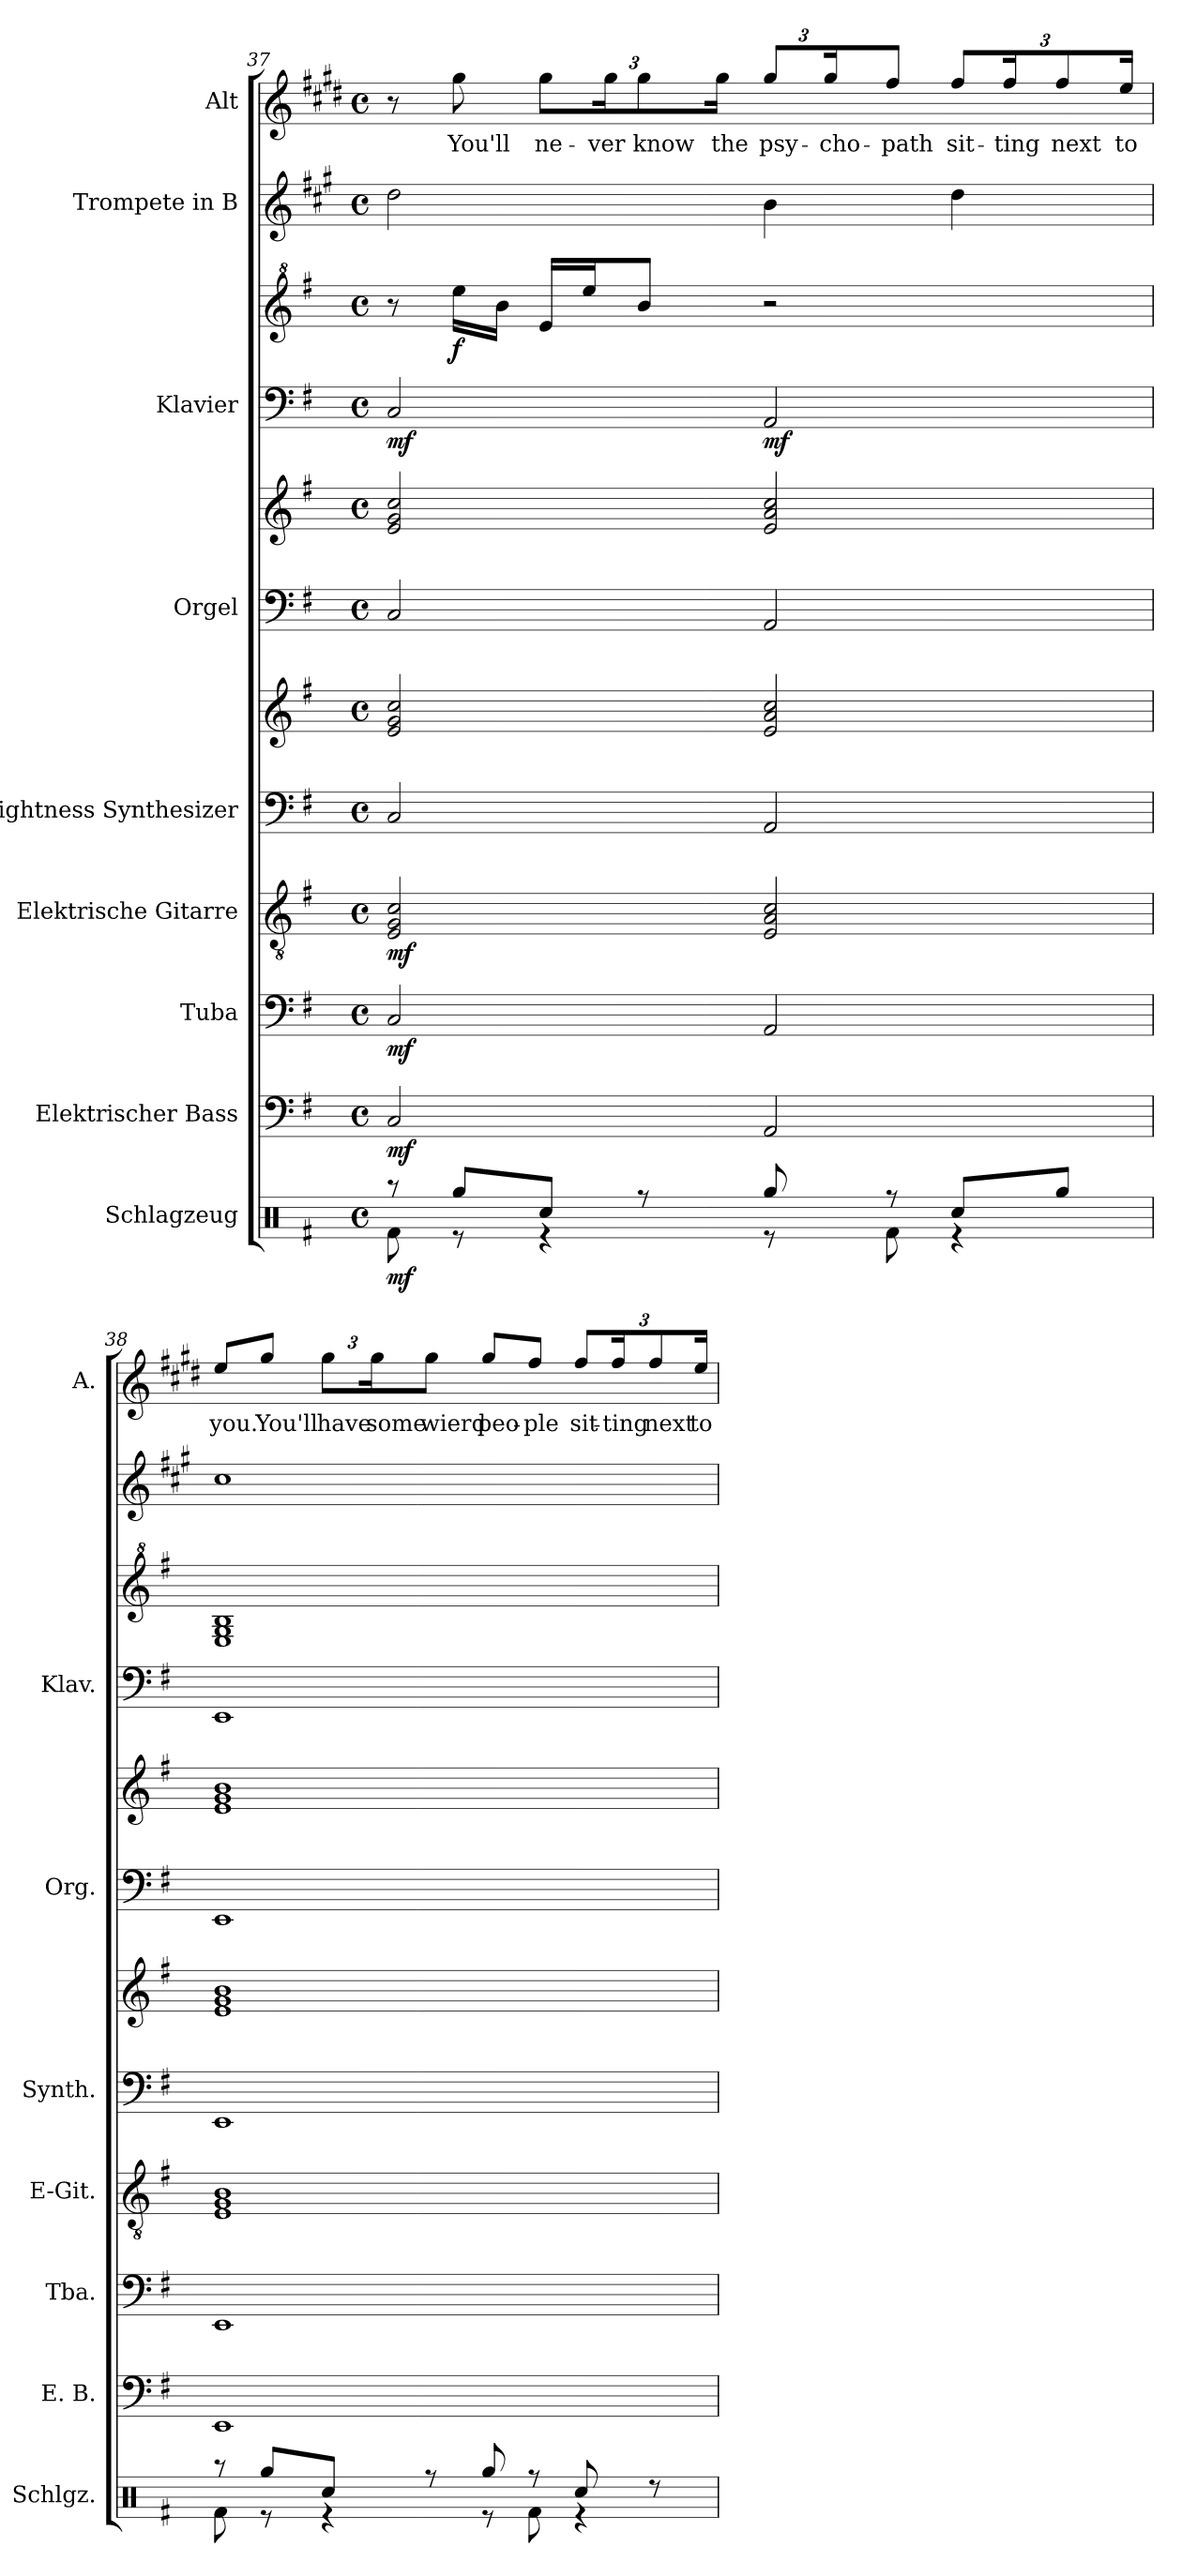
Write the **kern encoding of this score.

**kern	**dynam	**kern	**dynam	**kern	**dynam	**kern	**dynam	**kern	**kern	**dynam	**kern	**kern	**dynam	**kern	**kern	**dynam	**kern	**kern	**text
*part9	*part9	*part8	*part8	*part7	*part7	*part6	*part6	*part5	*part5	*part5	*part4	*part4	*part4	*part3	*part3	*part3	*part2	*part1	*part1
*staff12	*staff12	*staff11	*staff11	*staff10	*staff10	*staff9	*staff9	*staff8	*staff7	*staff7/8	*staff6	*staff5	*staff5/6	*staff4	*staff3	*staff3/4	*staff2	*staff1	*staff1
*I"Schlagzeug	*	*I"Elektrischer Bass	*	*I"Tuba	*	*I"Elektrische Gitarre	*	*I"Brightness Synthesizer	*	*	*I"Orgel	*	*	*I"Klavier	*	*	*I"Trompete in B	*I"Alt	*
*I'Schlgz.	*	*I'E. B.	*	*I'Tba.	*	*I'E-Git.	*	*I'Synth.	*	*	*I'Org.	*	*	*I'Klav.	*	*	*	*I'A.	*
!!LO:PB:g=z
*clefX	*	*clefF4	*	*clefF4	*	*clefGv2	*	*clefF4	*clefG2	*	*clefF4	*clefG2	*	*clefF4	*clefG^2	*	*clefG2	*clefG2	*
*	*	*ITrd7c12	*	*	*	*	*	*	*	*	*	*	*	*	*	*	*ITrd1c2	*ITrd5c9	*
*k[f#]	*	*k[f#]	*	*k[f#]	*	*k[f#]	*	*k[f#]	*k[f#]	*	*k[f#]	*k[f#]	*	*k[f#]	*k[f#]	*	*k[f#]	*k[f#]	*
*M4/4	*	*M4/4	*	*M4/4	*	*M4/4	*	*M4/4	*M4/4	*	*M4/4	*M4/4	*	*M4/4	*M4/4	*	*M4/4	*M4/4	*
*met(c)	*	*met(c)	*	*met(c)	*	*met(c)	*	*met(c)	*met(c)	*	*met(c)	*met(c)	*	*met(c)	*met(c)	*	*met(c)	*met(c)	*
=37	=37	=37	=37	=37	=37	=37	=37	=37	=37	=37	=37	=37	=37	=37	=37	=37	=37	=37	=37
*^	*	*	*	*	*	*	*	*	*	*	*	*	*	*	*	*	*	*	*
!	!	!LO:DY:b	!	!LO:DY:b	!	!LO:DY:b	!	!LO:DY:b	!	!	!LO:DY:b=2	!	!	!	!	!	!	!	!	!
!	!	!	!	!	!	!	!	!	!	!	!LO:DY:n=1:b	!	!	!LO:DY:b=2	!	!	!	!	!	!
!	!	!	!	!	!	!	!	!	!	!	!	!	!	!LO:DY:n=1:b	!	!	!LO:DY:b=2	!	!	!
8r	8Rf\	mf	2CC/	mf	2C/	mf	2E/ 2G/ 2c/	mf	2C/	2e/ 2g/ 2cc/	mf mf	2C/	2e/ 2g/ 2cc/	mf mf	2C/	8r	mf	2cc\	8r	.
!	!	!	!	!	!	!	!	!	!	!	!	!	!	!	!	!	!LO:DY:b	!	!	!LO:LY:b
8Rgg/L	8r	.	.	.	.	.	.	.	.	.	.	.	.	.	.	16eee\LL	f	.	8b\	You'll
.	.	.	.	.	.	.	.	.	.	.	.	.	.	.	.	16bb\JJ	.	.	.	.
*	*	*	*	*	*	*	*	*	*	*	*	*	*	*	*	*	*	*	*Xbrackettup	*
!	!	!	!	!	!	!	!	!	!	!	!	!	!	!	!	!	!	!	!	!LO:LY:b
8Rcc/J	4r	.	.	.	.	.	.	.	.	.	.	.	.	.	.	16ee/LL	.	.	12b\L	ne-
.	.	.	.	.	.	.	.	.	.	.	.	.	.	.	.	16eee/J	.	.	.	.
!	!	!	!	!	!	!	!	!	!	!	!	!	!	!	!	!	!	!	!	!LO:LY:b
.	.	.	.	.	.	.	.	.	.	.	.	.	.	.	.	.	.	.	24b\K	-ver
!	!	!	!	!	!	!	!	!	!	!	!	!	!	!	!	!	!	!	!	!LO:LY:b
8r	.	.	.	.	.	.	.	.	.	.	.	.	.	.	.	8bb/J	.	.	12b\	know
!	!	!	!	!	!	!	!	!	!	!	!	!	!	!	!	!	!	!	!	!LO:LY:b
.	.	.	.	.	.	.	.	.	.	.	.	.	.	.	.	.	.	.	24b\Jk	the
!	!	!	!	!	!	!	!	!	!	!	!	!	!	!	!	!	!LO:DY:b=2	!	!	!LO:LY:b
8Rgg/	8r	.	2AAA/	.	2AA/	.	2E/ 2A/ 2c/	.	2AA/	2e/ 2a/ 2cc/	.	2AA/	2e/ 2a/ 2cc/	.	2AA/	2r	mf	4a\	12b/L	psy-
!	!	!	!	!	!	!	!	!	!	!	!	!	!	!	!	!	!	!	!	!LO:LY:b
.	.	.	.	.	.	.	.	.	.	.	.	.	.	.	.	.	.	.	24b/K	-cho-
!	!	!	!	!	!	!	!	!	!	!	!	!	!	!	!	!	!	!	!	!LO:LY:b
8r	8Rf\	.	.	.	.	.	.	.	.	.	.	.	.	.	.	.	.	.	8a/J	-path
!	!	!	!	!	!	!	!	!	!	!	!	!	!	!	!	!	!	!	!	!LO:LY:b
8Rcc/L	4r	.	.	.	.	.	.	.	.	.	.	.	.	.	.	.	.	4cc\	12a/L	sit-
!	!	!	!	!	!	!	!	!	!	!	!	!	!	!	!	!	!	!	!	!LO:LY:b
.	.	.	.	.	.	.	.	.	.	.	.	.	.	.	.	.	.	.	24a/K	-ting
!	!	!	!	!	!	!	!	!	!	!	!	!	!	!	!	!	!	!	!	!LO:LY:b
8Rgg/J	.	.	.	.	.	.	.	.	.	.	.	.	.	.	.	.	.	.	12a/	next
!	!	!	!	!	!	!	!	!	!	!	!	!	!	!	!	!	!	!	!	!LO:LY:b
.	.	.	.	.	.	.	.	.	.	.	.	.	.	.	.	.	.	.	24g/Jk	to
!!LO:PB:g=z
=38	=38	=38	=38	=38	=38	=38	=38	=38	=38	=38	=38	=38	=38	=38	=38	=38	=38	=38	=38	=38
!	!	!	!	!	!	!	!	!	!	!	!	!	!	!	!	!	!	!	!	!LO:LY:b
8r	8Rf\	.	1EEE	.	1EE	.	1E 1G 1B	.	1EE	1e 1g 1b	.	1EE	1e 1g 1b	.	1EE	1e 1g 1b	.	1b	8g/L	you.
!	!	!	!	!	!	!	!	!	!	!	!	!	!	!	!	!	!	!	!	!LO:LY:b
8Rgg/L	8r	.	.	.	.	.	.	.	.	.	.	.	.	.	.	.	.	.	8b/J	You'll
!	!	!	!	!	!	!	!	!	!	!	!	!	!	!	!	!	!	!	!	!LO:LY:b
8Rcc/J	4r	.	.	.	.	.	.	.	.	.	.	.	.	.	.	.	.	.	12b\L	have
!	!	!	!	!	!	!	!	!	!	!	!	!	!	!	!	!	!	!	!	!LO:LY:b
.	.	.	.	.	.	.	.	.	.	.	.	.	.	.	.	.	.	.	24b\K	some
!	!	!	!	!	!	!	!	!	!	!	!	!	!	!	!	!	!	!	!	!LO:LY:b
8r	.	.	.	.	.	.	.	.	.	.	.	.	.	.	.	.	.	.	8b\J	wierd
!	!	!	!	!	!	!	!	!	!	!	!	!	!	!	!	!	!	!	!	!LO:LY:b
8Rgg/	8r	.	.	.	.	.	.	.	.	.	.	.	.	.	.	.	.	.	8b/L	peo-
!	!	!	!	!	!	!	!	!	!	!	!	!	!	!	!	!	!	!	!	!LO:LY:b
8r	8Rf\	.	.	.	.	.	.	.	.	.	.	.	.	.	.	.	.	.	8a/J	-ple
!	!	!	!	!	!	!	!	!	!	!	!	!	!	!	!	!	!	!	!	!LO:LY:b
8Rcc/	4r	.	.	.	.	.	.	.	.	.	.	.	.	.	.	.	.	.	12a/L	sit-
!	!	!	!	!	!	!	!	!	!	!	!	!	!	!	!	!	!	!	!	!LO:LY:b
.	.	.	.	.	.	.	.	.	.	.	.	.	.	.	.	.	.	.	24a/K	-ting
!	!	!	!	!	!	!	!	!	!	!	!	!	!	!	!	!	!	!	!	!LO:LY:b
8r	.	.	.	.	.	.	.	.	.	.	.	.	.	.	.	.	.	.	12a/	next
!	!	!	!	!	!	!	!	!	!	!	!	!	!	!	!	!	!	!	!	!LO:LY:b
.	.	.	.	.	.	.	.	.	.	.	.	.	.	.	.	.	.	.	24g/Jk	to
*v	*v	*	*	*	*	*	*	*	*	*	*	*	*	*	*	*	*	*	*	*
=	=	=	=	=	=	=	=	=	=	=	=	=	=	=	=	=	=	=	=
*-	*-	*-	*-	*-	*-	*-	*-	*-	*-	*-	*-	*-	*-	*-	*-	*-	*-	*-	*-
